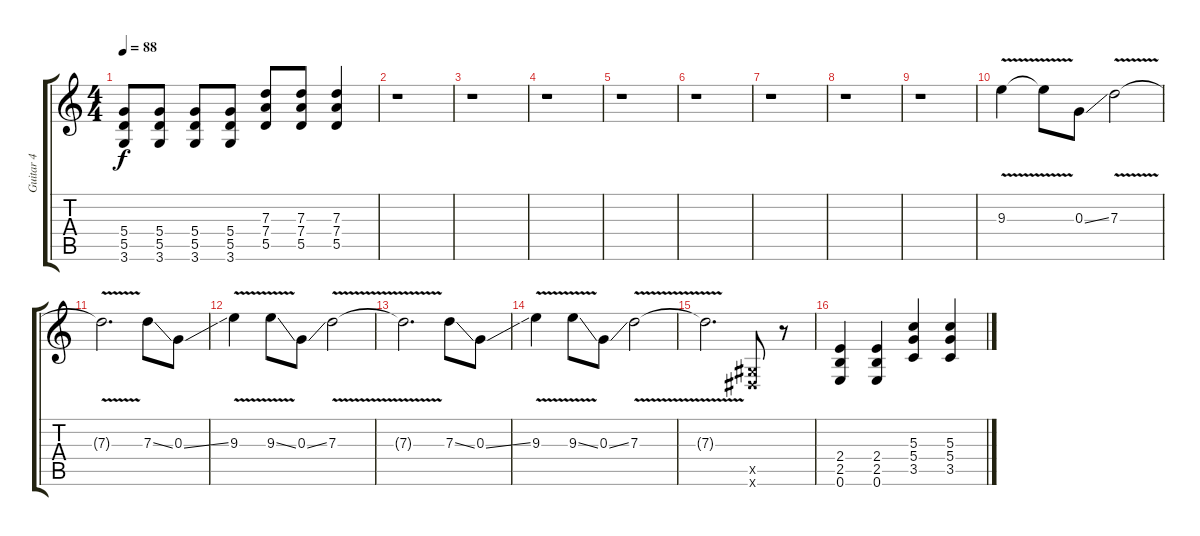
\track ("Guitar 4 " "Guitar 4 ") {instrument distortionguitar}
\staff {score tabs}
\tuning (E4 B3 G3 D3 A2 E2) {hide}
\ts (4 4)
\tempo 88
\clef g2
\ks c
(5.4 5.5 3.6).8{dy f} (5.4 5.5 3.6).8 (5.4 5.5 3.6).8 (5.4 5.5 3.6).8 (7.3 7.4 5.5).8 (7.3 7.4 5.5).8 (7.3 7.4 5.5).4 |
r.1 |
r.1 |
r.1 |
r.1 |
r.1 |
r.1 |
r.1 |
r.1 |
9.3{v}.4 9.3{t}.8 0.3{ss}.8 7.3{v}.2 |
7.3{t}.2{d} 7.3{ss}.8 0.3{ss}.8 |
9.3{v}.4 9.3{v ss}.8 0.3{ss}.8 7.3{v}.2 |
7.3{t}.2{d} 7.3{ss}.8 0.3{ss}.8 |
9.3{v}.4 9.3{v ss}.8 0.3{ss}.8 7.3{v}.2 |
7.3{t}.2{d} (-1.5{x} -1.6{x}).8 r.8 |
(2.4 2.5 0.6).4 (2.4 2.5 0.6).4 (5.3 5.4 3.5).4 (5.3 5.4 3.5).4
